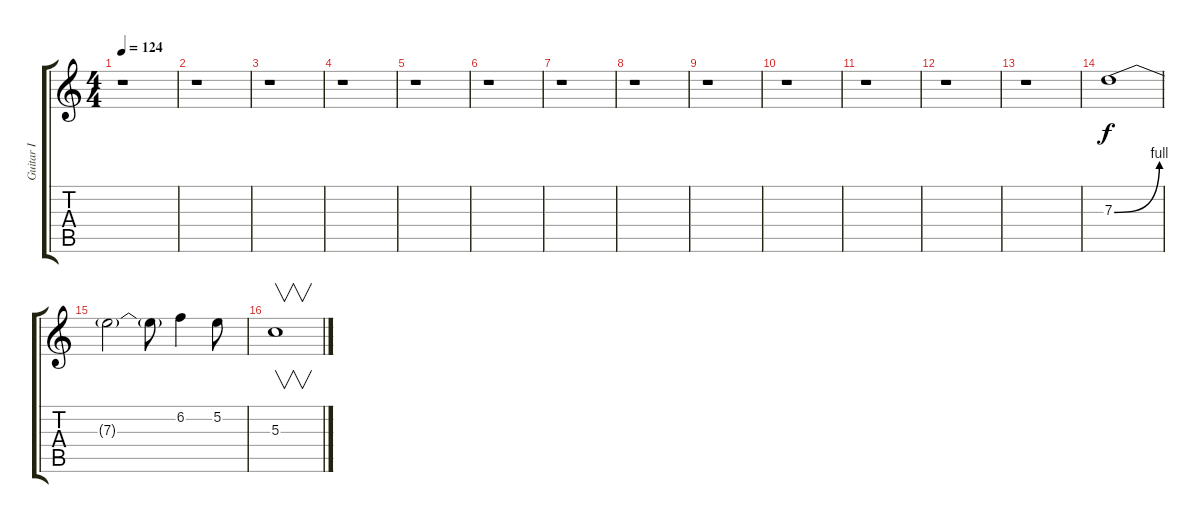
\track ("Guitar I" "Guitar I") {instrument overdrivenguitar}
\staff {score tabs}
\tuning (E4 B3 G3 D3 A2 E2) {hide}
\ts (4 4)
\tempo 124
\clef g2
\ks c
r.1{dy f} |
r.1 |
r.1 |
r.1 |
r.1 |
r.1 |
r.1 |
r.1 |
r.1 |
r.1 |
r.1 |
r.1 |
r.1 |
7.3{be (bend 0 0 60 4)}.1 |
7.3{t}.2 7.3{t}.8 6.2.4 5.2.8 |
5.3.1{v}
